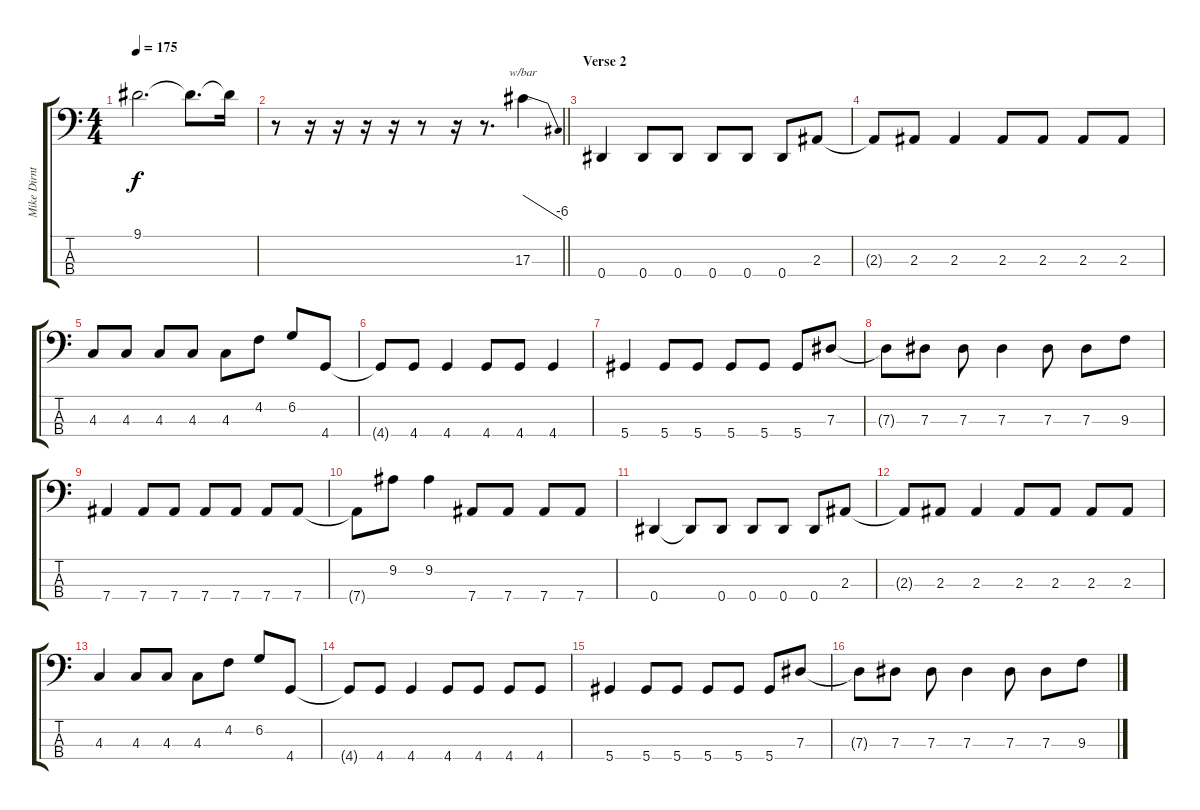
\track ("Mike Dirnt - Bass" "Mike Dirnt") {instrument electricbasspick}
\staff {score tabs}
\tuning (Gb2 Db2 Ab1 Eb1) {hide}
\ts (4 4)
\tempo 175
\clef f4
\ks c
9.1.2{d dy f} 9.1{t}.8{d} 9.1{t}.16 |
\barLineRight lightlight
r.8 r.16 r.16 r.16 r.16 r.8 r.16 r.8{d} 17.3.4{tbe (dive default 0 0 60 -24)} |
\section ("" "Verse 2")
0.4.4 0.4.8 0.4.8 0.4.8 0.4.8 0.4.8 2.3.8 |
2.3{t}.8 2.3.8 2.3.4 2.3.8 2.3.8 2.3.8 2.3.8 |
4.3.8 4.3.8 4.3.8 4.3.8 4.3.8 4.2.8 6.2.8 4.4.8 |
4.4{t}.8 4.4.8 4.4.4 4.4.8 4.4.8 4.4.4 |
5.4.4 5.4.8 5.4.8 5.4.8 5.4.8 5.4.8 7.3.8 |
7.3{t}.8 7.3.8 7.3.8 7.3.4 7.3.8 7.3.8 9.3.8 |
7.4.4 7.4.8 7.4.8 7.4.8 7.4.8 7.4.8 7.4.8 |
7.4{t}.8 9.2.8 9.2.4 7.4.8 7.4.8 7.4.8 7.4.8 |
0.4.4 0.4{t}.8 0.4.8 0.4.8 0.4.8 0.4.8 2.3.8 |
2.3{t}.8 2.3.8 2.3.4 2.3.8 2.3.8 2.3.8 2.3.8 |
4.3.4 4.3.8 4.3.8 4.3.8 4.2.8 6.2.8 4.4.8 |
4.4{t}.8 4.4.8 4.4.4 4.4.8 4.4.8 4.4.8 4.4.8 |
5.4.4 5.4.8 5.4.8 5.4.8 5.4.8 5.4.8 7.3.8 |
7.3{t}.8 7.3.8 7.3.8 7.3.4 7.3.8 7.3.8 9.3.8
